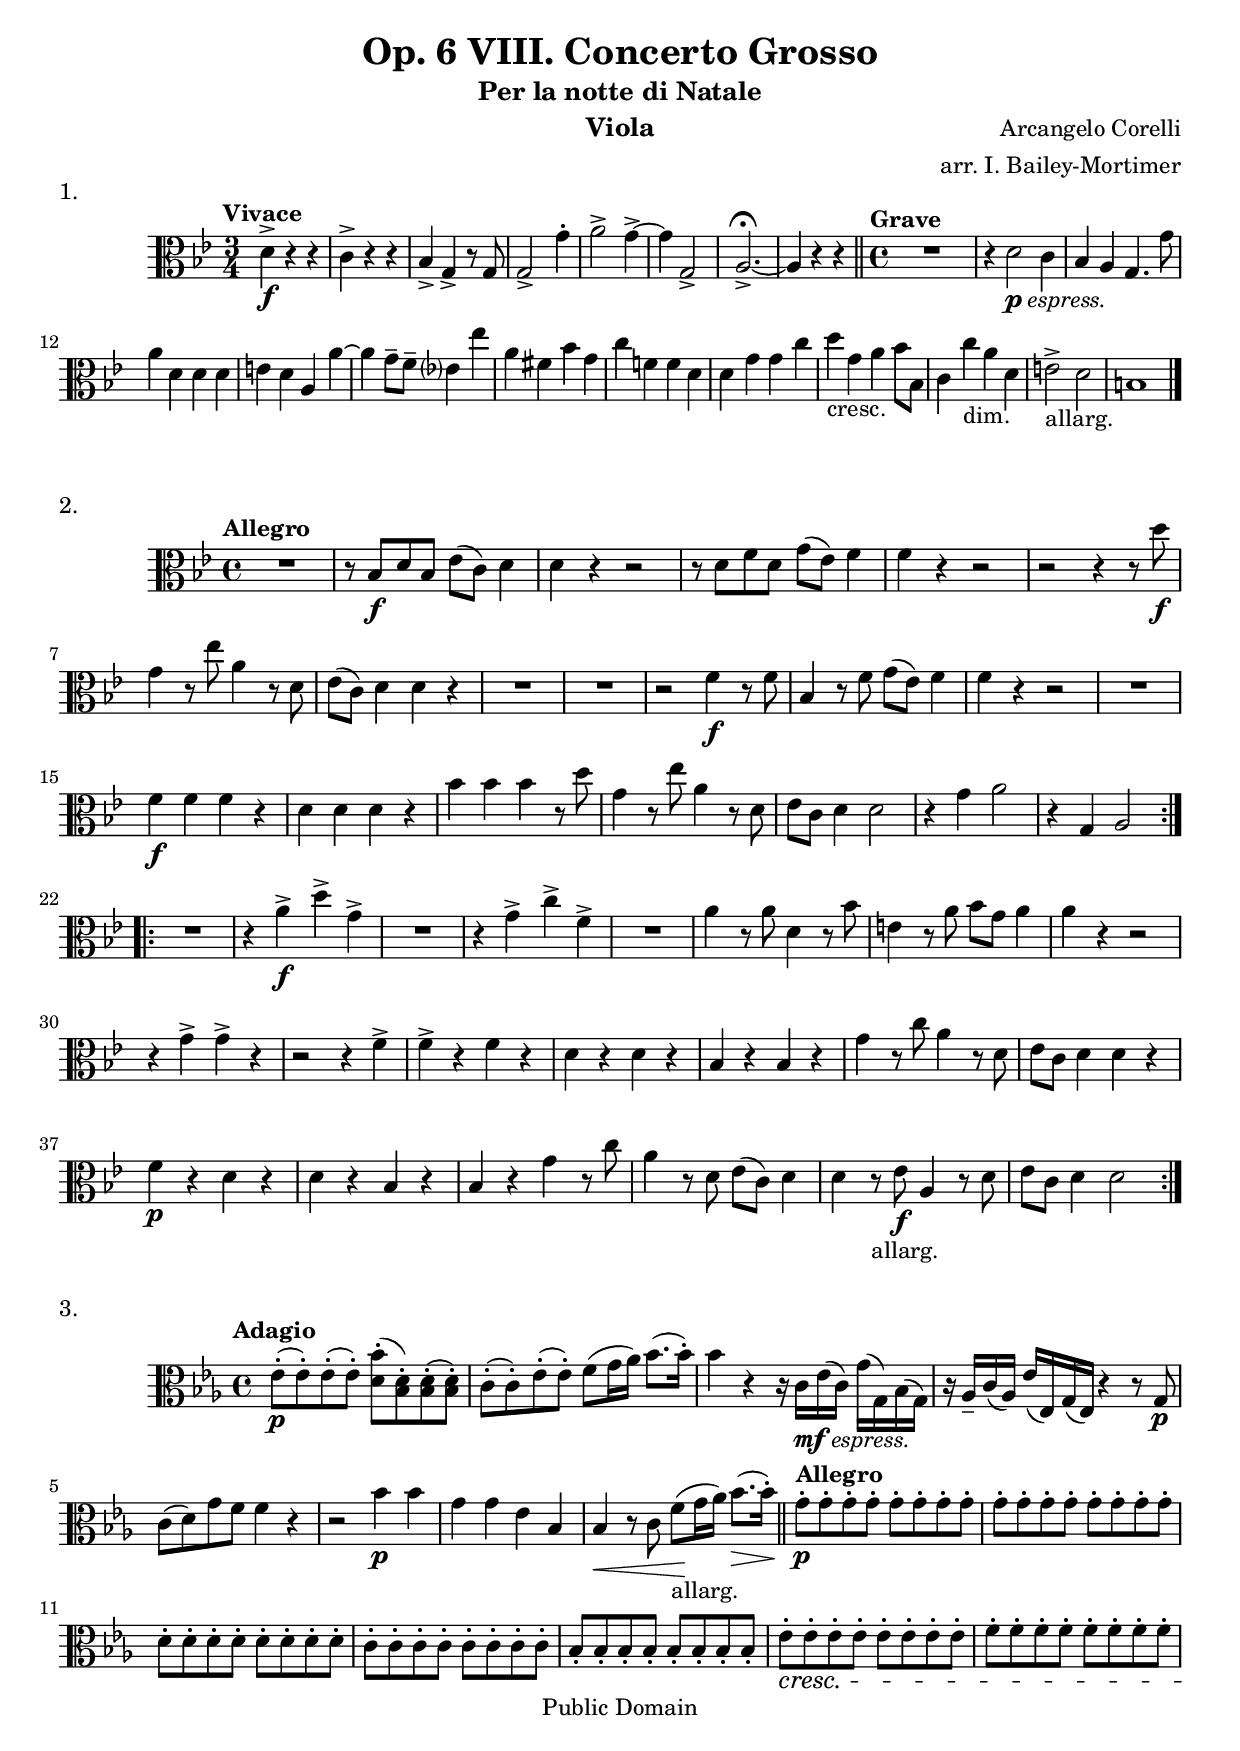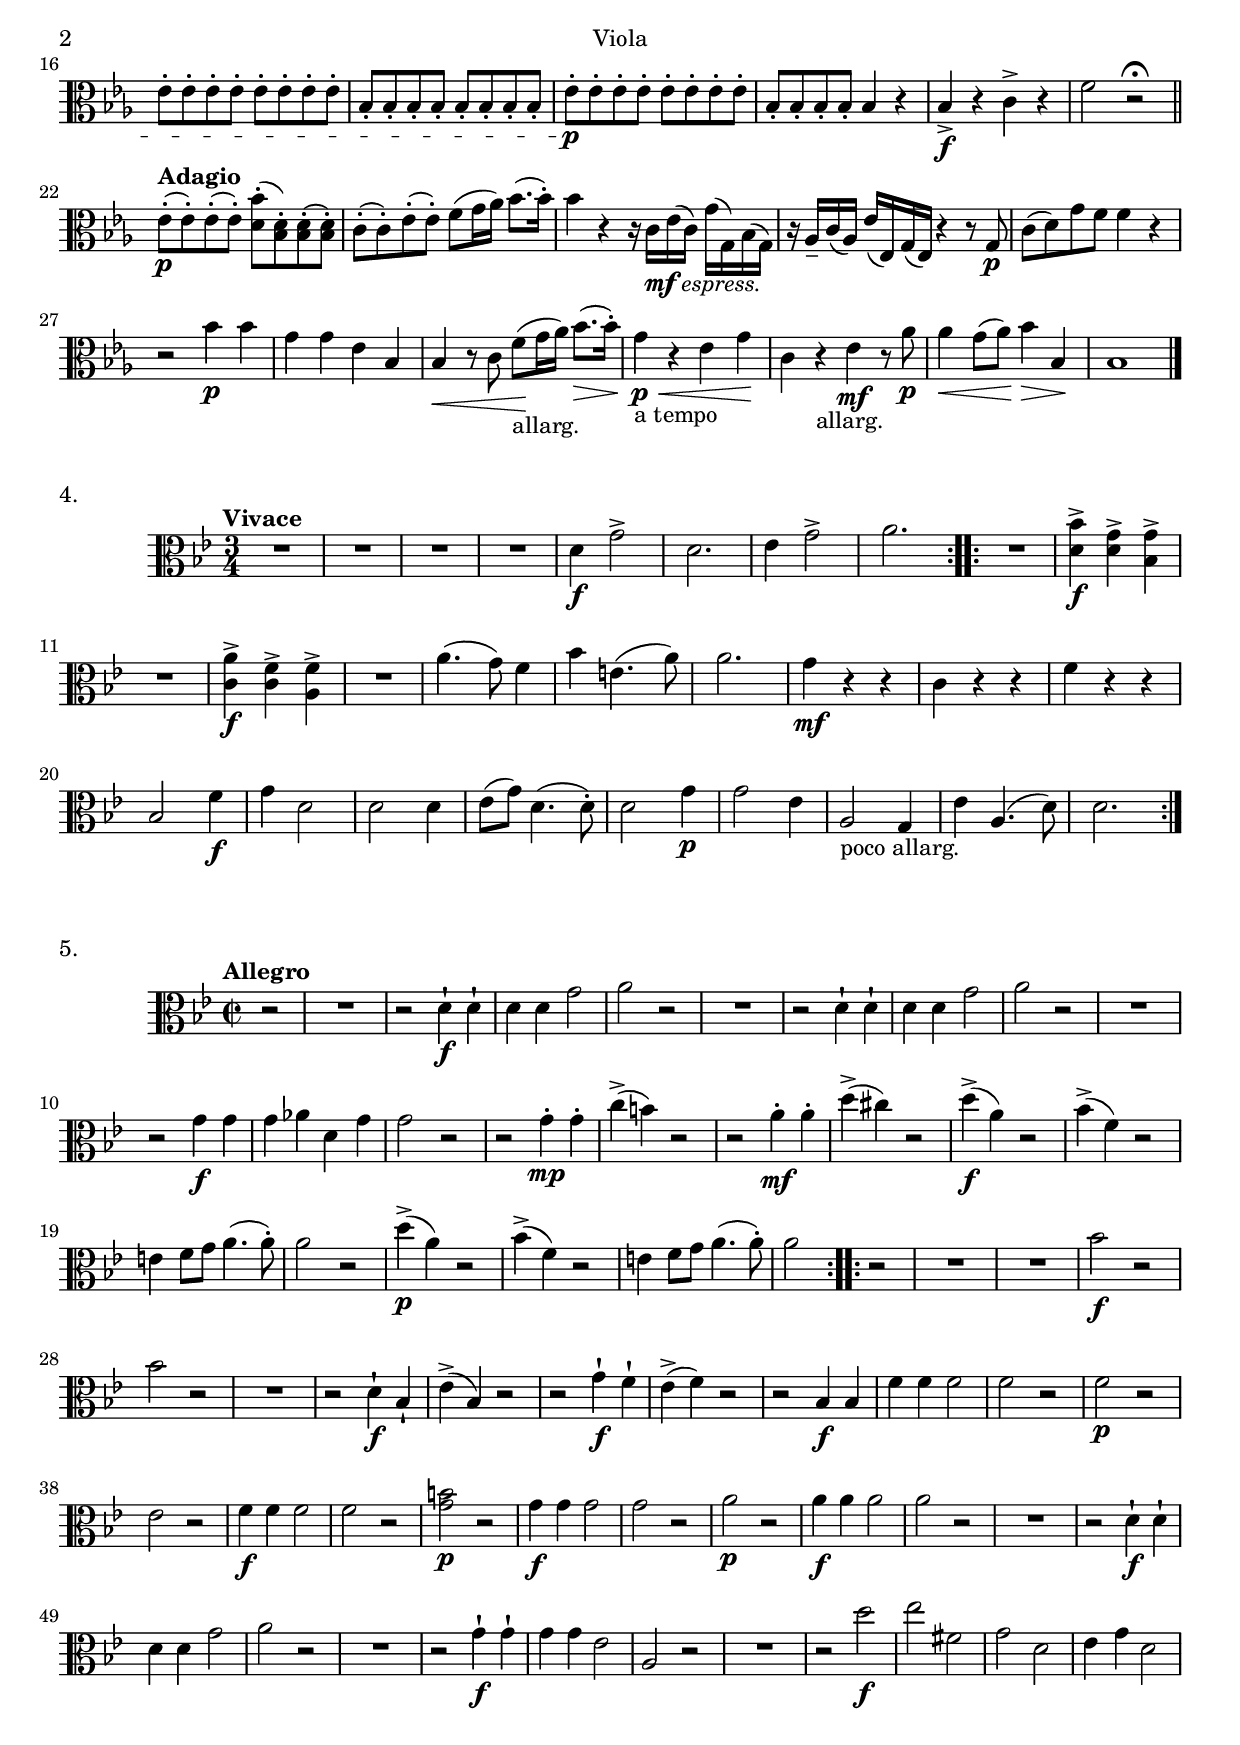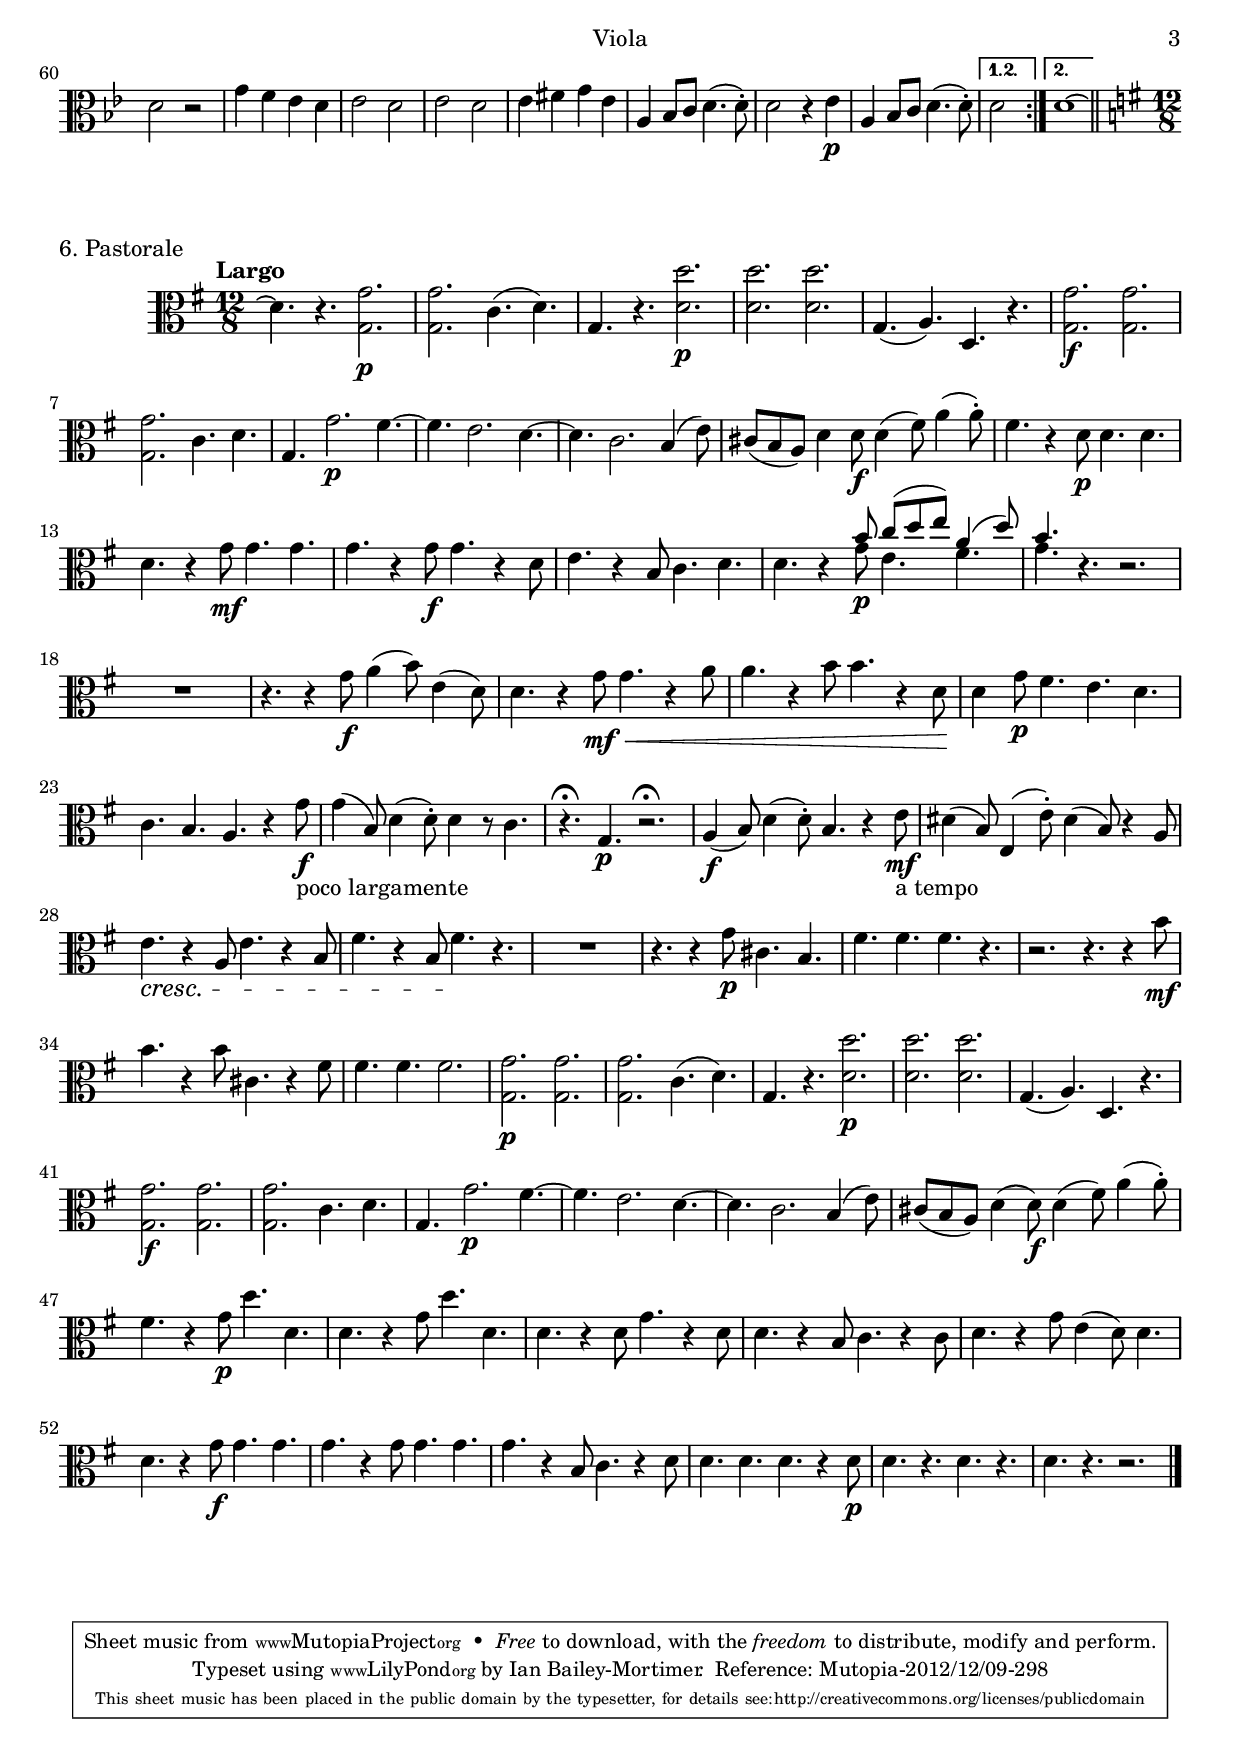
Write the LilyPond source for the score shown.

\version "2.16.0"
\include "global.ly"

\version "2.16.0"

mI =  {
    \context Voice = "mh" {
        \time 3/4
        \key g \minor
        \tempo "Vivace"
        s2.*8 |
        \bar "||"
        \time 4/4
        \tempo "Grave"
        s1*13 |
        \bar "|."
    }
}

mII =  {
    \context Voice = "mh" {
        \time 4/4
        \key g \minor
        \repeat volta 2 {
            \tempo "Allegro"
            s1*21 |
        }
        \break
        \repeat volta 2 {
            s1*21 |
        }
    }
}

mIII =  {
    \context Voice = "mh" {
        \time 4/4
        \key ef \major
        \tempo "Adagio"
        s1*8 |
        \bar "||"
        \tempo "Allegro"
        s1*13 |
        \bar "||"
        \tempo "Adagio"
        s1*12 |
        \bar "|."
    }
}

mIV =  {
    \context Voice = "mh" {
        \time 3/4
        \key g \minor
        \tempo "Vivace"
        \repeat volta 2 {
            s2.*8 |
        }
        \repeat volta 2 {
            s2.*20 |
        }
    }
}

mV =  {
    \context Voice = "mh" {
        \key g \minor
        \time 2/2 \tempo "Allegro" \partial 2
        \repeat volta 2 {
            s2 | s1*23 | s2
        }
        \repeat volta 2 {
            s2 | s1*43 |
        } \alternative {
            { s2 }
            { s2 | \bar "||" \time 12/8 \key g \major}
        }
    }
}

mVI =  {
    \context Voice = "mh" {
        \time 12/8
        \key g \major
        \tempo "Largo"
        s1.*57 |
        \bar "|."
    }
}


\version "2.16.0"

vlaIa =  {
    \relative d' {
        d4->\f r r | c-> r r | bf-> g-> r8 g |
        g2-> g'4-. a2-> g4-> ~ | g g,2-> |
        a2.->^\fermata ~ | a4 r r |
    }
}

vlaIb =  {
    \relative d' {
        R1 | r4 d2-\pesp c4 | bf a g4. g'8 |
        a4 d, d d | e d a a' ~ | a g8-- f-- ef?4 ef' |
        a, fs bf g | c f,! f d | d g g c |
        d-"cresc." g, a bf8 bf, | c4 c'-"dim." a d, |
        e2->-"allarg." d | b1 |
    }
}

vlaI = <<\mI {\vlaIa \vlaIb}>>

vlaIIa =  {
    \relative bf {
        R1 |
        r8 bf\f d bf ef(  c) d4 | d r r2 |
        r8 d f d g(  ef) f4 | f r r2 |
        r2 r4 r8 d'\f | g,4 r8 ef' a,4 r8 d, | ef(  c) d4 d r |
        R1 | R1 |
        r2 f4\f r8 f | bf,4 r8 f' g(  ef) f4 | f r r2 |
        R1 |
        f4\f f f r | d d d r | bf' bf bf r8 d | g,4 r8 ef' a,4 r8 d, |
        ef c d4 d2 | r4 g a2 | r4 g, a2 |
    }
}

vlaIIb =  {
    \relative a' {
        R1 | r4 a->\f d-> g,-> |
        R1 | r4 g-> c-> f,-> |
        R1 |
        a4 r8 a d,4 r8 bf' | e,4 r8 a bf g a4 | a r r2 |
        r4 g-> g-> r |
        r2 r4 f-> | f-> r f r | d r d r | bf r bf r |
        g' r8 c a4 r8 d, | ef c d4 d r |
        f\p r d r | d r bf r | bf r g' r8 c | a4 r8 d, ef(  c) d4 |
        d r8-"allarg." ef\f a,4 r8 d | ef c d4 d2 |
    }
}

vlaII = <<\mII {\repeat volta 2 {\vlaIIa} \repeat volta 2 {\vlaIIb}}>>

vlaIIIa =  {
    \relative ef' {
        ef8-.\p(  ef)-. ef-.(  ef)-. < d bf' >(-. < d bf >)-. < bf d >-.( < bf d >)-. |
        c-.(  c)-. ef-.(  ef)-. f( g16  af) bf8.(  bf16)-. | bf4 r
            r16 c,-\mfesp ef(  c) g'(  g,) bf(  g) |
        r16 af-- c(  af) ef'(  ef,) g(  ef)
            r4 r8 g\p | c(  d) g f f4 r |
        r2 bf4\p bf | g g ef bf |
        bf\< r8 c f\!-"allarg."( g16  af) bf8.\>(  bf16)-.\! |
    }
}

vlaIIIb =  {
    \relative g' {
        g8-.\p \repeat unfold 15 g-. |
        \repeat unfold 8 d-. |
        \repeat unfold 8 c-. |
        \repeat unfold 8 bf-. |
        ef-.\cresc \repeat unfold 7 ef-. |
        \repeat unfold 8 f-. |
        \repeat unfold 8 ef-. |
        \repeat unfold 8 bf-. |
        ef-.\p \repeat unfold 7 ef-. |
        \repeat unfold 4 bf-. bf4 r |
        bf->\f r c-> r | f2 r2^\fermata |
    }
}

vlaIIIc = \vlaIIIa

vlaIIId =  {
    \relative g' {
        g4\p\<-"a tempo" r ef g\! |
        c, r-"allarg." ef\mf r8 af\p |
        af4\< g8(  af)\! bf4\> bf,\! | bf1 |
    }
}

vlaIII = <<\mIII {\vlaIIIa \vlaIIIb \vlaIIIc \vlaIIId}>>

vlaIVa =  {
    \relative d' {
        R2.*4 |
        d4\f g2-> | d2. | ef4 g2-> | a2. |
    }
}

vlaIVb =  {
    \relative g' {
        R2. |
        < bf d, >4->\f < g d >-> < g bf, >-> |
        R2. |
        < a c, >4->\f < f c >-> < f a, >-> |
        R2. |
        a4.(  g8) f4 | bf e,4.(  a8) | a2. |
        g4\mf r r | c, r r | f r r |
        bf,2 f'4\f |
        g d2 | d d4 | ef8(  g) d4.(  d8)-. |
        d2 g4\p | g2 ef4 |
        a,2-"poco allarg." g4 | ef' a,4.(  d8) | d2. |
    }
}

vlaIV = <<\mIV {\repeat volta 2 {\vlaIVa} \repeat volta 2 {\vlaIVb}}>>

vlaVa =  {
    \relative d' {
        r2 | R1 | r2
        d4-|\f d-| | d d g2 | a
        r2 | R1 | r2
        d,4-| d-| | d d g2 | a
        r2 | R1 | r2
        g4\f g | g af d, g | g2
        r2 | r2 g4-.\mp g-. | c->(  b)
        r2 | r2 a4-.\mf a-. | d->(  cs)
        r2 | d4->\f(  a) r2 | bf4->(  f) r2 | e4 f8 g a4.(  a8)-. | a2
        r2 | d4->\p(  a) r2 | bf4->(  f) r2 | e4 f8 g a4.(  a8)-. | a2
    }
}

vlaVb =  {
    \relative bf' {
        r2 | R1 | R |
        bf2\f r | bf
        r | R1 | r2
        d,4-|\f bf-| | ef->(  bf) r2 | r
        g'4-|\f f-| | ef->(  f) r2 | r
        bf,4\f bf | f' f f2 | f r |
        f\p r | ef r | f4\f f f2 |
        f r | < g b >\p r | g4\f g g2 |
        g r | a\p r | a4\f a a2 | a
        r | R1 | r2
        d,4-|\f d-| | d d g2 | a
        r | R1 | r2
        g4-|\f g-| | g g ef2 | a,
        r | R1 | r2
        d'\f | ef fs, | g d | ef4 g d2 | d r |
        g4 f ef d | ef2 d | ef d |
        ef4 fs g ef | a, bf8 c d4.(  d8)-. | d2 r4
        ef\p | a, bf8 c d4.(  d8)-. |
    }
}

vlaV = <<\mV {\partial 2 \repeat volta 2 {\vlaVa} \repeat volta 2 {\vlaVb} \alternative {d'2} {d'1\laissezVibrer}}>>

vlaVI =  <<\mVI {
    \relative d' {
        d4.\repeatTie r < g g, >2.\p | < g g, > c,4.(  d) | g, r
        < d' d' >2.\p | < d d' > < d d' > | g,4.(  a) d, r4. |
        < g' g, >2.\f < g g, > | < g g, > c,4. d | g,
        %
        % (cello)
        g'2.\p fs4. ~ | fs e2. d4. ~ | d c2. b4(  e8) | cs( b  a) d4
        d8\f d4(  fs8) a4(  a8)-. | fs4. r4
        d8\p d4. d | d r4 g8\mf g4. g | g r4
        g8\f g4. r4 d8 | e4. r4 b8 c4. d | d r4
        %
        % (cello, organ)
        <<
            \context Voice = "vlaclo" {
                \voiceTwo g8\p e4. fs | g4.
            }
            \context Voice = "vlaorg" {
                \voiceOne b8 c( d  e) a,4(  d8) | b4.
            }
        >>
        \oneVoice
        r4. r2. | R1. | r4. r4
        g8\f a4(  b8) e,4(  d8) | d4. r4
        g8\mf\< g4. r4 a8 | a4. r4 b8 b4. r4 d,8\! | d4
        % (cello)
        g8\p fs4. e d | c b a r4
        g'8\f-"poco largamente" | g4(  b,8) d4(  d8)-. d4 r8 c4. |
        r4.^\fermata
        g\p
        r2.^\fermata |
        a4\f(  b8) d4(  d8)-. b4. r4
        %
        % (cello)
        e8\mf-"a tempo" | ds4(  b8) e,4(  e'8)-. ds4(  b8) r4
        a8 |
        e'4.\cresc r4 a,8 e'4. r4 b8 | fs'4. r4 b,8 fs'4.\! r |
        R1. | r4. r4
        g8\p cs,4. b | fs' fs fs r |
        r2. r4. r4
        b8\mf | b4. r4 b8 cs,4. r4 fs8 | fs4. fs fs2. |
        %
        < g g, >2.\p < g g, > | < g g, > c,4.(  d) | g, r
        < d' d' >2.\p | < d d' > < d d' > | g,4.(  a) d, r4. |
        < g' g, >2.\f < g g, > | < g g, > c,4. d | g,
        %
        % (cello)
        g'2.\p fs4. ~ | fs e2. d4. ~ | d c2. b4(  e8) | cs( b  a) d4(
         d8)\f d4(  fs8) a4(  a8)-. | fs4. r4
        %
        g8\p d'4. d, | d r4 g8 d'4. d, | d r4
        d8 g4. r4 d8 | d4. r4 b8 c4. r4 c8 | d4. r4
        g8 e4(  d8) d4. | d r4
        %
        g8\f g4. g | g r4 g8 g4. g | g r4
        b,8 c4. r4 d8 | d4. d d r4
        d8\p | d4. r d r | d r r2. |
    }
}>>


\header {
    instrument = "Viola"
}

\score {
     \context Staff <<
        \clef alto
        \padtext \textUp \vlaI
    >>
    \header {
        piece = "1."
    }
    \layout { }
}

\score {
     \context Staff <<
        \clef alto
        \padtext \textUp \vlaII
    >>
    \header {
        piece = "2."
    }
    \layout { }
}

\score {
     \context Staff <<
        \clef alto
        \context Voice = "vm" \mIII
        \padtext \textUp \vlaIII
    >>
    \header {
        piece = "3."
    }
    \layout { }
}

\score {
     \context Staff <<
        \clef alto
        \padtext \textUp \vlaIV
    >>
    \header {
        piece = "4."
    }
    \layout { }
}

\score {
     \context Staff <<
        \clef alto
        \padtext \textUp \vlaV
    >>
    \header {
        piece = "5."
    }
    \layout { }
}

\score {
     \context Staff <<
        \clef alto
        \padtext \textUp \vlaVI
    >>
    \header {
        piece = "6. Pastorale"
    }
    \layout { }
}

